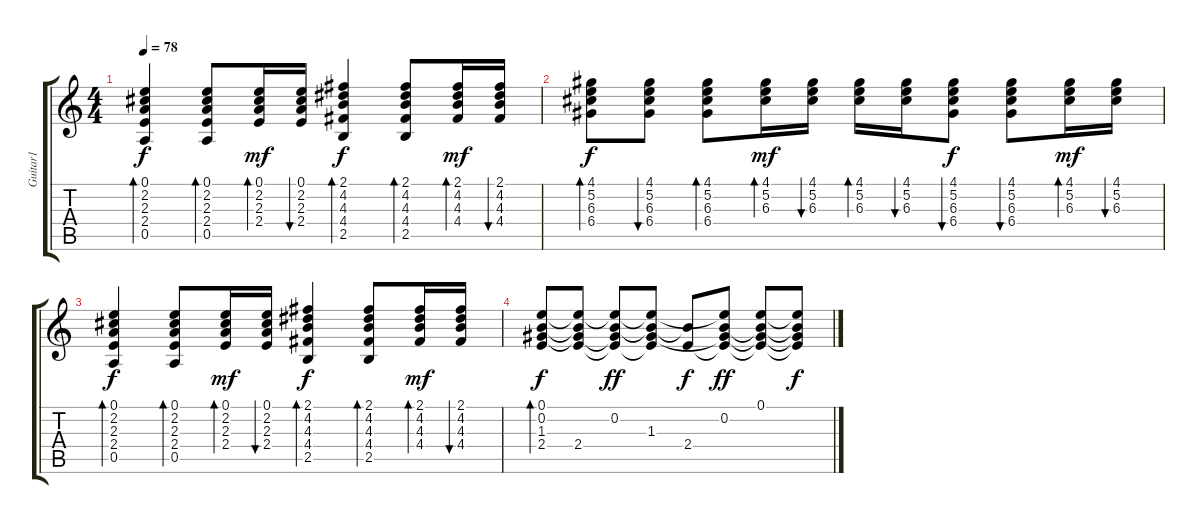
\track ("Guitar1" "Guitar1") {instrument acousticguitarsteel}
\staff {score tabs}
\tuning (E4 B3 G3 D3 A2 E2) {hide}
\ts (4 4)
\tempo 78
\clef g2
\ks c
(0.1 2.2 2.3 2.4 0.5).4{bd 30 dy f} (0.1 2.2 2.3 2.4 0.5).8{bd 30} (0.1 2.2 2.3 2.4).16{bd 30 dy mf} (0.1 2.2 2.3 2.4).16{bu 30} (2.1 4.2 4.3 4.4 2.5).4{bd 30 dy f} (2.1 4.2 4.3 4.4 2.5).8{bd 30} (2.1 4.2 4.3 4.4).16{bd 30 dy mf} (2.1 4.2 4.3 4.4).16{bu 30} |
(4.1 5.2 6.3 6.4).8{bd 30 dy f} (4.1 5.2 6.3 6.4).8{bu 30} (4.1 5.2 6.3 6.4).8{bd 30} (4.1 5.2 6.3).16{bd 30 dy mf} (4.1 5.2 6.3).16{bu 30} (4.1 5.2 6.3).16{bd 30} (4.1 5.2 6.3).16{bu 30} (4.1 5.2 6.3 6.4).8{bu 30 dy f} (4.1 5.2 6.3 6.4).8{bu 30} (4.1 5.2 6.3).16{bd 30 dy mf} (4.1 5.2 6.3).16{bu 30} |
(0.1 2.2 2.3 2.4 0.5).4{bd 30 dy f} (0.1 2.2 2.3 2.4 0.5).8{bd 30} (0.1 2.2 2.3 2.4).16{bd 30 dy mf} (0.1 2.2 2.3 2.4).16{bu 30} (2.1 4.2 4.3 4.4 2.5).4{bd 30 dy f} (2.1 4.2 4.3 4.4 2.5).8{bd 30} (2.1 4.2 4.3 4.4).16{bd 30 dy mf} (2.1 4.2 4.3 4.4).16{bu 30} |
(0.1 0.2 1.3 2.4).8{bd 30 dy f} (0.1{t} 0.2{t} 1.3{t} 2.4).8 (0.1{t} 0.2 1.3{t} 2.4{t}).8{dy ff} (0.1{t} 0.2{t} 1.3 2.4{t}).8 (0.2{t} 2.4).8{dy f} (0.1{t} 0.2 1.3{t} 2.4{t}).8{dy ff} (0.1 0.2{t} 1.3{t} 2.4{t}).8 (0.1{t} 0.2{t} 1.3{t} 2.4{t}).8{dy f}
